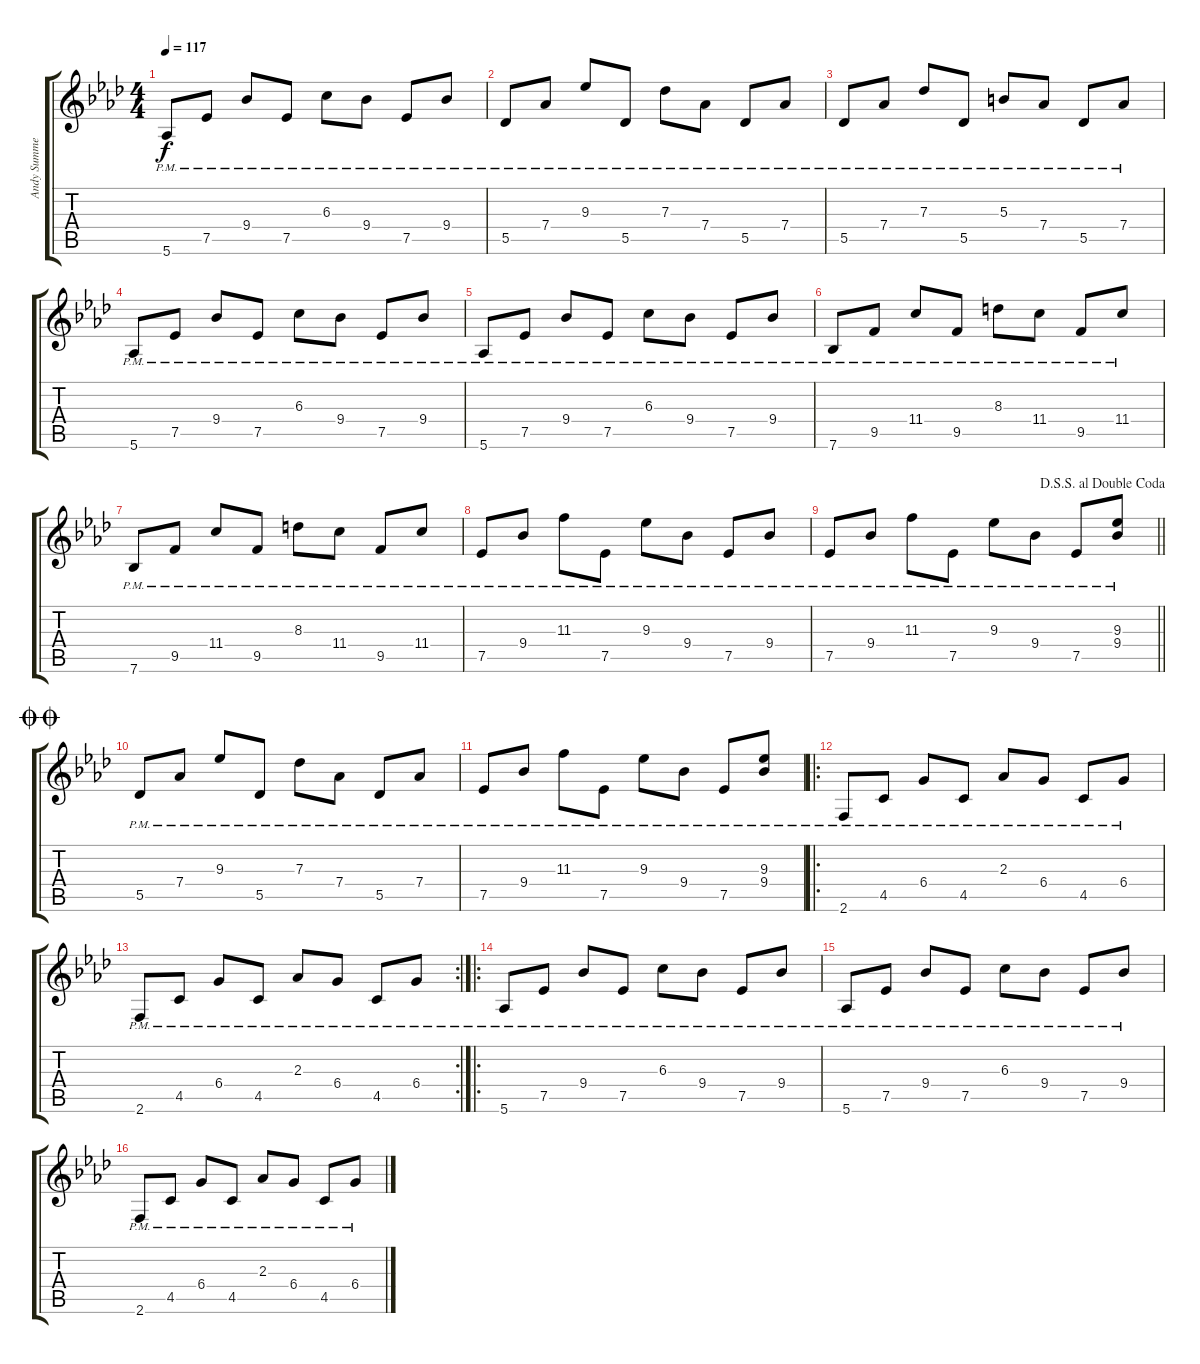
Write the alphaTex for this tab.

\track ("Andy Summers - Original Arrangement" "Andy Summe") {instrument electricguitarjazz}
\staff {score tabs}
\tuning (Eb4 Bb3 Gb3 Db3 Ab2 Eb2) {hide}
\ts (4 4)
\tempo 117
\clef g2
\ks ab
5.6{pm}.8{dy f} 7.5{pm}.8 9.4{pm}.8 7.5{pm}.8 6.3{pm}.8 9.4{pm}.8 7.5{pm}.8 9.4{pm}.8 |
5.5{pm}.8 7.4{pm}.8 9.3{pm}.8 5.5{pm}.8 7.3{pm}.8 7.4{pm}.8 5.5{pm}.8 7.4{pm}.8 |
5.5{pm}.8 7.4{pm}.8 7.3{pm}.8 5.5{pm}.8 5.3{pm}.8 7.4{pm}.8 5.5{pm}.8 7.4{pm}.8 |
5.6{pm}.8 7.5{pm}.8 9.4{pm}.8 7.5{pm}.8 6.3{pm}.8 9.4{pm}.8 7.5{pm}.8 9.4{pm}.8 |
5.6{pm}.8 7.5{pm}.8 9.4{pm}.8 7.5{pm}.8 6.3{pm}.8 9.4{pm}.8 7.5{pm}.8 9.4{pm}.8 |
7.6{pm}.8 9.5{pm}.8 11.4{pm}.8 9.5{pm}.8 8.3{pm}.8 11.4{pm}.8 9.5{pm}.8 11.4{pm}.8 |
7.6{pm}.8 9.5{pm}.8 11.4{pm}.8 9.5{pm}.8 8.3{pm}.8 11.4{pm}.8 9.5{pm}.8 11.4{pm}.8 |
7.5{pm}.8 9.4{pm}.8 11.3{pm}.8 7.5{pm}.8 9.3{pm}.8 9.4{pm}.8 7.5{pm}.8 9.4{pm}.8 |
\jump dalsegnosegnoaldoublecoda
\barLineRight lightlight
7.5{pm}.8 9.4{pm}.8 11.3{pm}.8 7.5{pm}.8 9.3{pm}.8 9.4{pm}.8 7.5{pm}.8 (9.3{pm} 9.4{pm}).8 |
\jump doublecoda
5.5{pm}.8 7.4{pm}.8 9.3{pm}.8 5.5{pm}.8 7.3{pm}.8 7.4{pm}.8 5.5{pm}.8 7.4{pm}.8 |
7.5{pm}.8 9.4{pm}.8 11.3{pm}.8 7.5{pm}.8 9.3{pm}.8 9.4{pm}.8 7.5{pm}.8 (9.3{pm} 9.4{pm}).8 |
\ro
2.6{pm}.8 4.5{pm}.8 6.4{pm}.8 4.5{pm}.8 2.3{pm}.8 6.4{pm}.8 4.5{pm}.8 6.4{pm}.8 |
\rc 2
2.6{pm}.8 4.5{pm}.8 6.4{pm}.8 4.5{pm}.8 2.3{pm}.8 6.4{pm}.8 4.5{pm}.8 6.4{pm}.8 |
\ro
5.6{pm}.8 7.5{pm}.8 9.4{pm}.8 7.5{pm}.8 6.3{pm}.8 9.4{pm}.8 7.5{pm}.8 9.4{pm}.8 |
5.6{pm}.8 7.5{pm}.8 9.4{pm}.8 7.5{pm}.8 6.3{pm}.8 9.4{pm}.8 7.5{pm}.8 9.4{pm}.8 |
2.6{pm}.8 4.5{pm}.8 6.4{pm}.8 4.5{pm}.8 2.3{pm}.8 6.4{pm}.8 4.5{pm}.8 6.4{pm}.8
